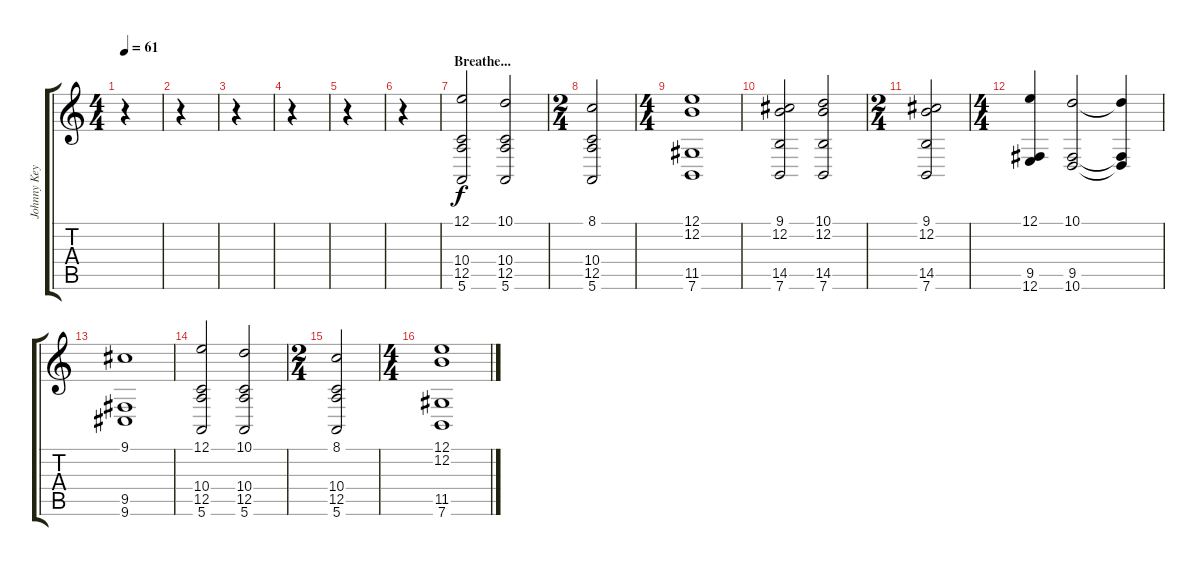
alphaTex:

\track ("Johnny Keyboards" "Johnny Key") {instrument choiraahs}
\staff {score tabs}
\tuning (E4 B3 G3 D3 A2 E2) {hide}
\ts (4 4)
\tempo 61
\clef g2
\ks c
r.4{dy f} |
r.4 |
r.4 |
r.4 |
r.4 |
r.4 |
\section ("" "Breathe...")
(12.1 10.4 12.5 5.6).2 (10.1 10.4 12.5 5.6).2 |
\ts (2 4)
(8.1 10.4 12.5 5.6).2 |
\ts (4 4)
(12.1 12.2 11.5 7.6).1 |
(9.1 12.2 14.5 7.6).2 (10.1 12.2 14.5 7.6).2 |
\ts (2 4)
(9.1 12.2 14.5 7.6).2 |
\ts (4 4)
(12.1 9.5 12.6).4 (10.1 9.5 10.6).2 (10.1{t} 9.5{t} 10.6{t}).4 |
(9.1 9.5 9.6).1 |
(12.1 10.4 12.5 5.6).2 (10.1 10.4 12.5 5.6).2 |
\ts (2 4)
(8.1 10.4 12.5 5.6).2 |
\ts (4 4)
(12.1 12.2 11.5 7.6).1
